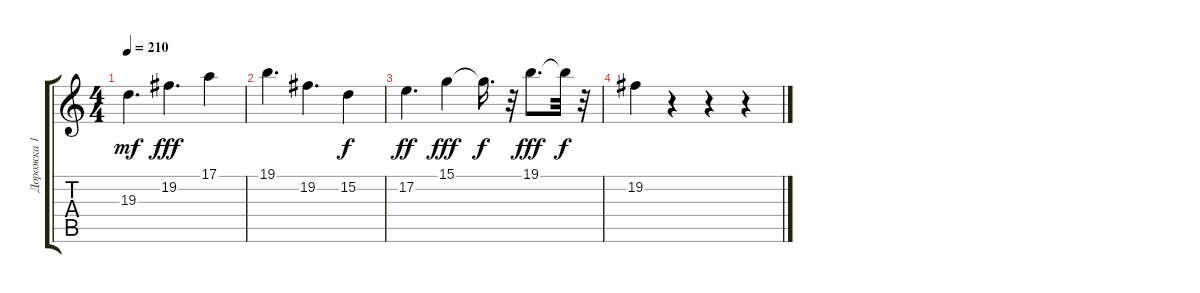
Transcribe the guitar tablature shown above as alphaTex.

\track ("Дорожка 1" "Дорожка 1") {instrument fx5brightness}
\staff {score tabs}
\tuning (E4 B3 G3 D3 A2 E2) {hide}
\ts (4 4)
\tempo 210
\clef g2
\ks c
19.3.4{d dy mf} 19.2.4{d dy fff} 17.1.4 |
19.1.4{d} 19.2.4{d} 15.2.4{dy f} |
17.2.4{d dy ff} 15.1.4{dy fff} 15.1{t}.16{d dy f} r.32 19.1.8{d dy fff} 19.1{t}.32{dy f} r.32 |
19.2.4 r.4 r.4 r.4
